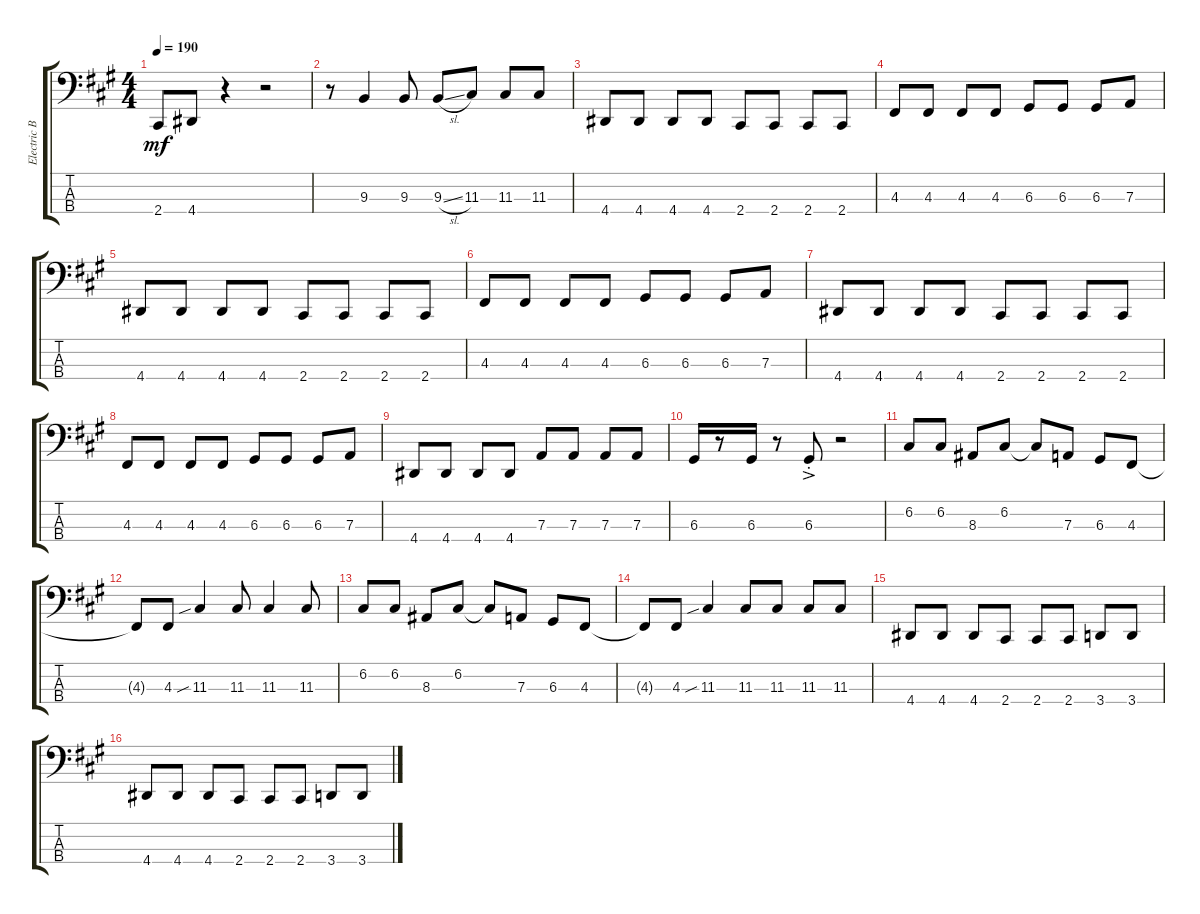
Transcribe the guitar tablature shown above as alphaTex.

\track ("Electric Bass <REITA>" "Electric B") {instrument electricbassfinger}
\staff {score tabs}
\tuning (C2 G1 D1 B0) {hide}
\ts (4 4)
\tempo 190
\clef f4
\ks a
2.4.8{dy mf} 4.4.8 r.4 r.2 |
r.8 9.3.4 9.3.8 9.3{sl}.8 11.3.8 11.3.8 11.3.8 |
\section ("" "")
4.4.8 4.4.8 4.4.8 4.4.8 2.4.8 2.4.8 2.4.8 2.4.8 |
4.3.8 4.3.8 4.3.8 4.3.8 6.3.8 6.3.8 6.3.8 7.3.8 |
4.4.8 4.4.8 4.4.8 4.4.8 2.4.8 2.4.8 2.4.8 2.4.8 |
4.3.8 4.3.8 4.3.8 4.3.8 6.3.8 6.3.8 6.3.8 7.3.8 |
4.4.8 4.4.8 4.4.8 4.4.8 2.4.8 2.4.8 2.4.8 2.4.8 |
4.3.8 4.3.8 4.3.8 4.3.8 6.3.8 6.3.8 6.3.8 7.3.8 |
4.4.8 4.4.8 4.4.8 4.4.8 7.3.8 7.3.8 7.3.8 7.3.8 |
6.3.16 r.8 6.3.16 r.8 6.3{ac st}.8 r.2 |
\section ("" "")
6.2.8 6.2.8 8.3.8 6.2.8 6.2{t}.8 7.3.8 6.3.8 4.3.8 |
4.3{t}.8 4.3.8 11.3{sib}.4 11.3.8 11.3.4 11.3.8 |
6.2.8 6.2.8 8.3.8 6.2.8 6.2{t}.8 7.3.8 6.3.8 4.3.8 |
4.3{t}.8 4.3.8 11.3{sib}.4 11.3.8 11.3.8 11.3.8 11.3.8 |
\section ("" "")
4.4.8 4.4.8 4.4.8 2.4.8 2.4.8 2.4.8 3.4.8 3.4.8 |
4.4.8 4.4.8 4.4.8 2.4.8 2.4.8 2.4.8 3.4.8 3.4.8
